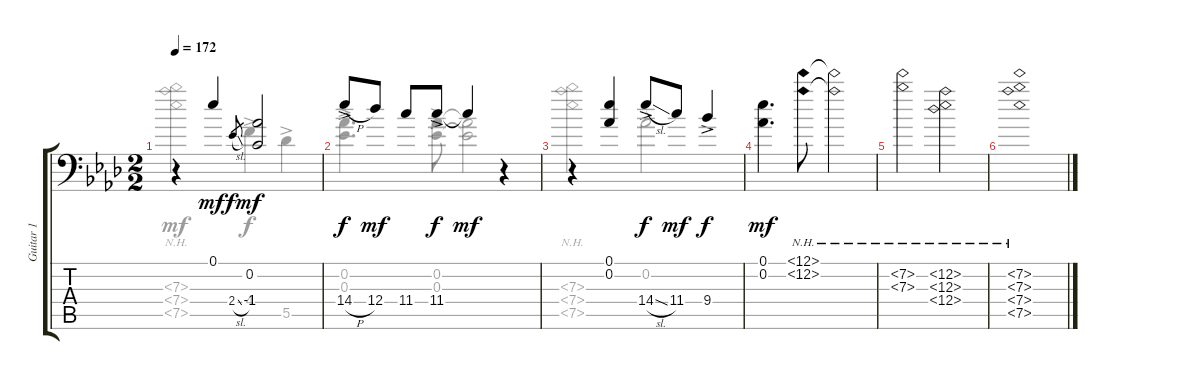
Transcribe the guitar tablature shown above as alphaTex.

\track ("Guitar 1" "Guitar 1") {instrument electricguitarclean}
\staff {score tabs}
\tuning (Eb4 Ab3 Eb3 Db3 Ab2 Ab1) {hide}
\voice
\ts (2 2)
\tempo 172
\clef f4
\ks ab
r.4{dy mf} 0.1.4 2.4{sl}.8{gr dy f} (0.2 -1.4).2{dy mf} |
14.4{h ac}.8{dy f} 12.4.8{dy mf} 11.4.8 11.4{ac}.8{dy f} 11.4{t}.4{dy mf} r.4 |
r.4 (0.1 0.2).4 14.4{sl ac}.8{dy f} 11.4.8{dy mf} 9.4{ac}.4{dy f} |
(0.1 0.2).4{d dy mf} (12.1{nh} 12.2{nh}).8 (12.1{nh t} 12.2{nh t}).2 |
(7.2{nh} 7.3{nh}).2 (12.2{nh} 12.3{nh} 12.4{nh}).2 |
(7.2{nh} 7.3{nh} 7.4{nh} 7.5{nh}).1
\voice
\clef f4
\ottava regular
\simile none
\ks ab
(7.3{nh} 7.4{nh} 7.5{nh}).2{dy mf} 4.4{ac}.4{dy f} 5.5{ac}.4 |
(0.2{ac} 0.3{ac}).4{d} (0.2{ac} 0.3{ac}).8 (0.2{t} 0.3{t}).2{dy mf} |
(7.3{nh} 7.4{nh} 7.5{nh}).2 0.2.2 |
|
|
